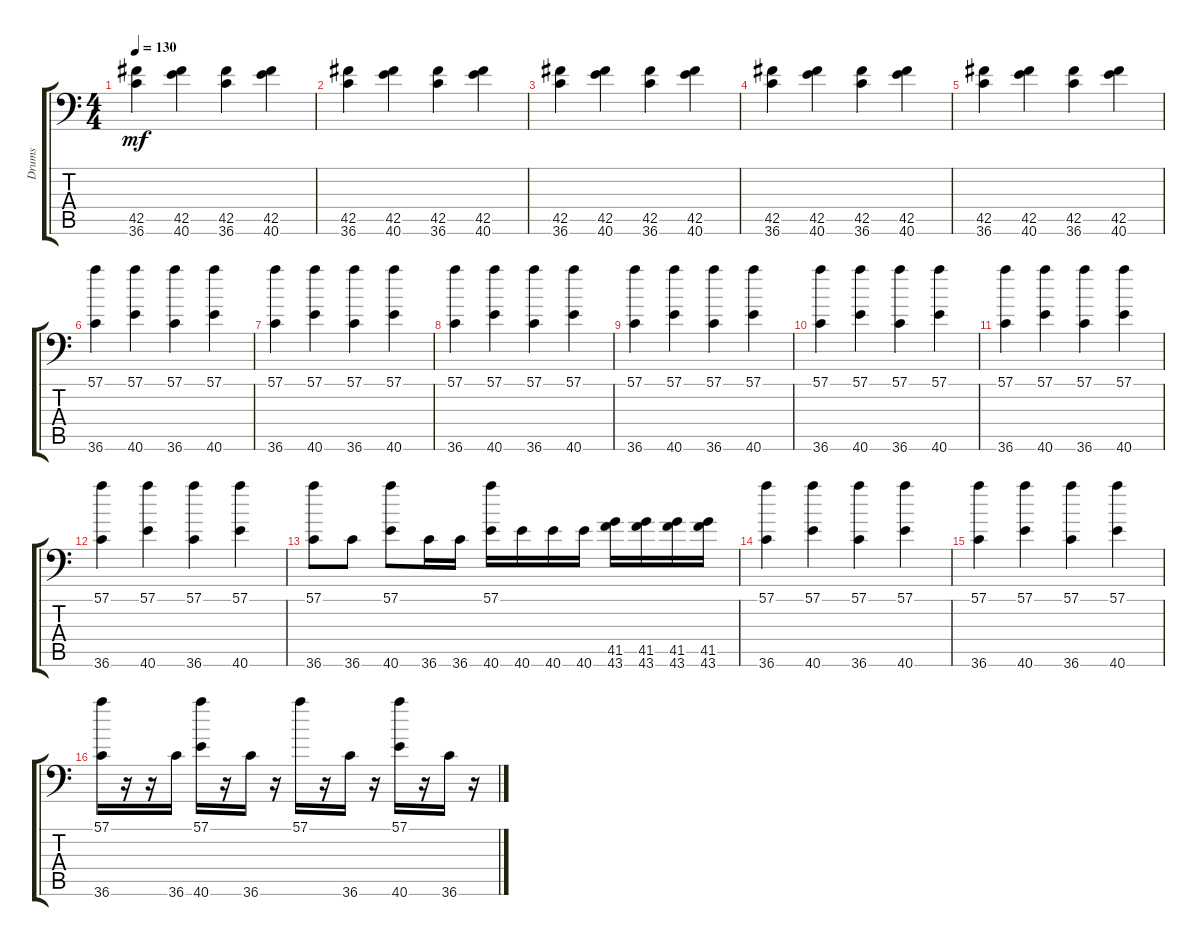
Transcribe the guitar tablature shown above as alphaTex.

\track ("Drums" "Drums") {instrument acousticgrandpiano}
\staff {score tabs}
\tuning (C-1 C-1 C-1 C-1 C-1 C-1) {hide}
\ts (4 4)
\tempo 130
\clef f4
\ks c
(42.5 36.6).4{dy mf} (42.5 40.6).4 (42.5 36.6).4 (42.5 40.6).4 |
(42.5 36.6).4 (42.5 40.6).4 (42.5 36.6).4 (42.5 40.6).4 |
(42.5 36.6).4 (42.5 40.6).4 (42.5 36.6).4 (42.5 40.6).4 |
(42.5 36.6).4 (42.5 40.6).4 (42.5 36.6).4 (42.5 40.6).4 |
(42.5 36.6).4 (42.5 40.6).4 (42.5 36.6).4 (42.5 40.6).4 |
(57.1 36.6).4 (57.1 40.6).4 (57.1 36.6).4 (57.1 40.6).4 |
(57.1 36.6).4 (57.1 40.6).4 (57.1 36.6).4 (57.1 40.6).4 |
(57.1 36.6).4 (57.1 40.6).4 (57.1 36.6).4 (57.1 40.6).4 |
(57.1 36.6).4 (57.1 40.6).4 (57.1 36.6).4 (57.1 40.6).4 |
(57.1 36.6).4 (57.1 40.6).4 (57.1 36.6).4 (57.1 40.6).4 |
(57.1 36.6).4 (57.1 40.6).4 (57.1 36.6).4 (57.1 40.6).4 |
(57.1 36.6).4 (57.1 40.6).4 (57.1 36.6).4 (57.1 40.6).4 |
(57.1 36.6).8 36.6.8 (57.1 40.6).8 36.6.16 36.6.16 (57.1 40.6).16 40.6.16 40.6.16 40.6.16 (41.5 43.6).16 (41.5 43.6).16 (41.5 43.6).16 (41.5 43.6).16 |
(57.1 36.6).4 (57.1 40.6).4 (57.1 36.6).4 (57.1 40.6).4 |
(57.1 36.6).4 (57.1 40.6).4 (57.1 36.6).4 (57.1 40.6).4 |
(57.1 36.6).16 r.16 r.16 36.6.16 (57.1 40.6).16 r.16 36.6.16 r.16 57.1.16 r.16 36.6.16 r.16 (57.1 40.6).16 r.16 36.6.16 r.16
